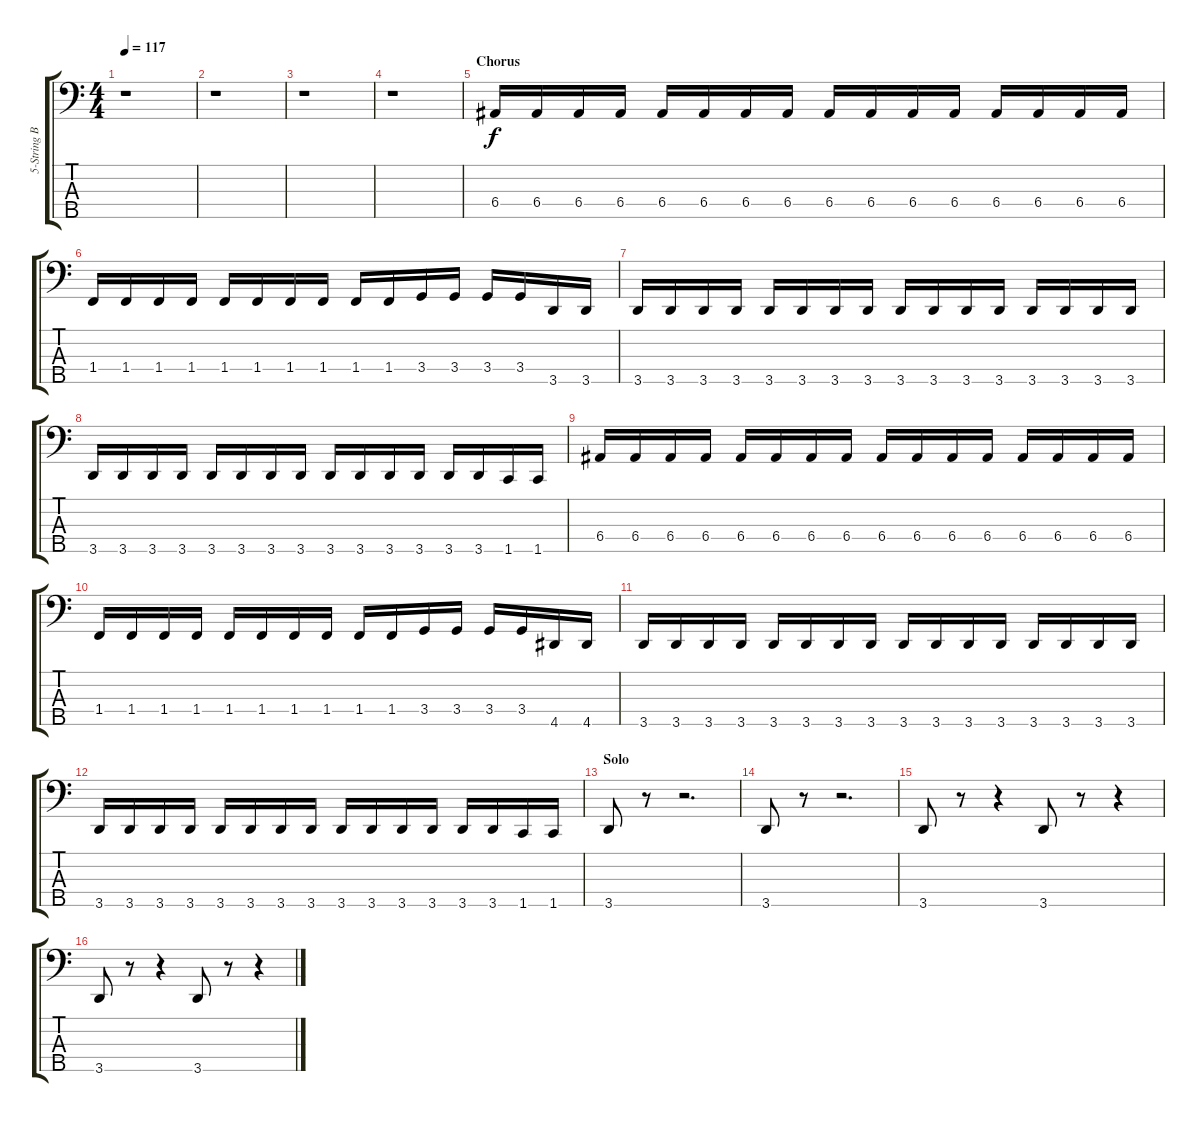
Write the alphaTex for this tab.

\track ("5-String Bass" "5-String B") {instrument electricbasspick}
\staff {score tabs}
\tuning (G2 D2 A1 E1 B0) {hide}
\ts (4 4)
\tempo 117
\clef f4
\ks c
r.1{dy f} |
r.1 |
r.1 |
r.1 |
\section ("" "Chorus")
6.4.16 6.4.16 6.4.16 6.4.16 6.4.16 6.4.16 6.4.16 6.4.16 6.4.16 6.4.16 6.4.16 6.4.16 6.4.16 6.4.16 6.4.16 6.4.16 |
1.4.16 1.4.16 1.4.16 1.4.16 1.4.16 1.4.16 1.4.16 1.4.16 1.4.16 1.4.16 3.4.16 3.4.16 3.4.16 3.4.16 3.5.16 3.5.16 |
3.5.16 3.5.16 3.5.16 3.5.16 3.5.16 3.5.16 3.5.16 3.5.16 3.5.16 3.5.16 3.5.16 3.5.16 3.5.16 3.5.16 3.5.16 3.5.16 |
3.5.16 3.5.16 3.5.16 3.5.16 3.5.16 3.5.16 3.5.16 3.5.16 3.5.16 3.5.16 3.5.16 3.5.16 3.5.16 3.5.16 1.5.16 1.5.16 |
6.4.16 6.4.16 6.4.16 6.4.16 6.4.16 6.4.16 6.4.16 6.4.16 6.4.16 6.4.16 6.4.16 6.4.16 6.4.16 6.4.16 6.4.16 6.4.16 |
1.4.16 1.4.16 1.4.16 1.4.16 1.4.16 1.4.16 1.4.16 1.4.16 1.4.16 1.4.16 3.4.16 3.4.16 3.4.16 3.4.16 4.5.16 4.5.16 |
3.5.16 3.5.16 3.5.16 3.5.16 3.5.16 3.5.16 3.5.16 3.5.16 3.5.16 3.5.16 3.5.16 3.5.16 3.5.16 3.5.16 3.5.16 3.5.16 |
3.5.16 3.5.16 3.5.16 3.5.16 3.5.16 3.5.16 3.5.16 3.5.16 3.5.16 3.5.16 3.5.16 3.5.16 3.5.16 3.5.16 1.5.16 1.5.16 |
\section ("" "Solo")
3.5.8 r.8 r.2{d} |
3.5.8 r.8 r.2{d} |
3.5.8 r.8 r.4 3.5.8 r.8 r.4 |
3.5.8 r.8 r.4 3.5.8 r.8 r.4
